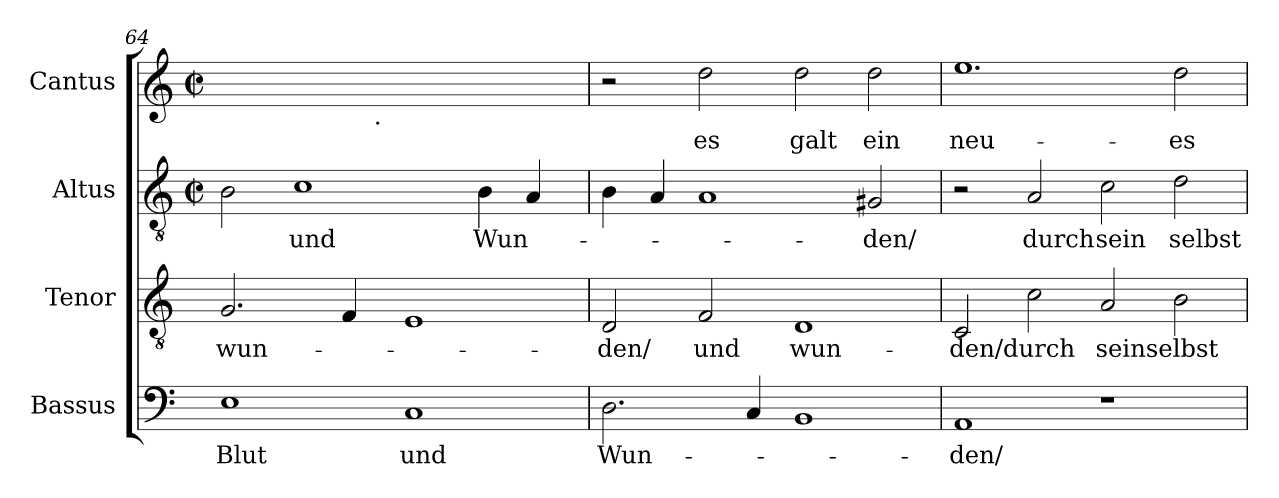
**kern	**text	**kern	**text	**kern	**text	**kern	**text
*part4	*part4	*part3	*part3	*part2	*part2	*part1	*part1
*staff4	*staff4	*staff3	*staff3	*staff2	*staff2	*staff1	*staff1
*I"Bassus	*	*I"Tenor	*	*I"Altus	*	*I"Cantus	*
*clefF4	*	*clefGv2	*	*clefGv2	*	*clefG2	*
*	*	*	*	*M2/2	*	*M2/2	*
*	*	*	*	*met(c|)	*	*met(c|)	*
=64	=64	=64	=64	=64	=64	=64	=64
!	!LO:LY:b:cj	!	!LO:LY:b:cj	!	!	!	!
1E	Blut	2.G/	wun-	2B\	.	2..ryy	.
!	!	!	!	!	!LO:LY:b:cj	!	!
.	.	.	.	1c	und	.	.
.	.	4F/	.	.	.	.	.
!	!	!	!	!	!	!LO:TX:b:t=.	!
.	.	.	.	.	.	1ryy	.
!	!LO:LY:b:cj	!	!	!	!	!	!
1C	und	1E	.	.	.	.	.
!	!	!	!	!	!LO:LY:b:cj	!	!
.	.	.	.	4B\	Wun-	.	.
.	.	.	.	4A/	.	.	.
.	.	.	.	.	.	8ryy	.
=65	=65	=65	=65	=65	=65	=65	=65
!	!LO:LY:b:cj	!	!LO:LY:b:cj	!	!	!	!
2.D\	Wun-	2D/	-den/	4B\	.	2r	.
.	.	.	.	4A/	.	.	.
!	!	!	!LO:LY:b:cj	!	!	!	!LO:LY:b:cj
.	.	2F/	und	1A	.	2dd\	es
4C/	.	.	.	.	.	.	.
!	!	!	!LO:LY:b:cj	!	!	!	!LO:LY:b:cj
1BB	.	1D	wun-	.	.	2dd\	galt
!	!	!	!	!	!LO:LY:b:cj	!	!LO:LY:b:cj
.	.	.	.	2G#X/	-den/	2dd\	ein
=66	=66	=66	=66	=66	=66	=66	=66
!	!LO:LY:b:cj	!	!LO:LY:b	!	!	!	!LO:LY:b:cj
1AA	-den/	2C/	-den/durch	2r	.	1.ee	neu-
!	!	!	!	!	!LO:LY:b:cj	!	!
.	.	2c\	.	2A/	durch	.	.
!	!	!	!LO:LY:b	!	!LO:LY:b:cj	!	!
1r	.	2A/	seinselbst	2c\	sein	.	.
!	!	!	!	!	!LO:LY:b:cj	!	!LO:LY:b:cj
.	.	2B\	.	2d\	selbst	2dd\	-es
=	=	=	=	=	=	=	=
*-	*-	*-	*-	*-	*-	*-	*-
